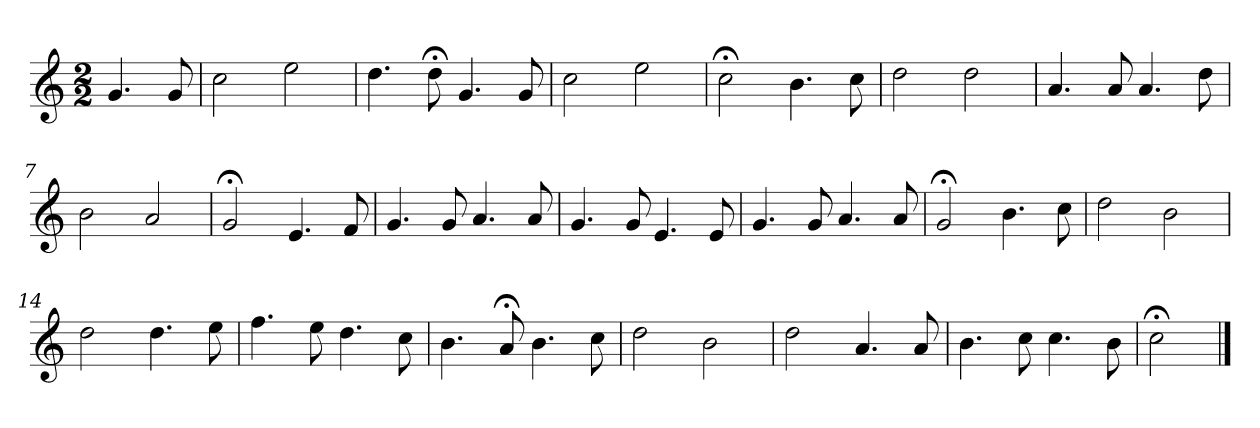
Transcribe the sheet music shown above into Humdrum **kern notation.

**kern
*part1
*staff1
*k[]
*C:
*M2/2
*MM120
=
4.g
8g
=1
2cc
2ee
=2
4.dd
8dd;<
4.g
8g
=3
2cc
2ee
=4
2cc;<
4.b
8cc
=5
2dd
2dd
=6
4.a
8a
4.a
8dd
=7
2b
2a
=8
2g;<
4.e
8f
=9
4.g
8g
4.a
8a
=10
4.g
8g
4.e
8e
=11
4.g
8g
4.a
8a
=12
2g;<
4.b
8cc
=13
2dd
2b
=14
2dd
4.dd
8ee
=15
4.ff
8ee
4.dd
8cc
=16
4.b
8a;<
4.b
8cc
=17
2dd
2b
=18
2dd
4.a
8a
=19
4.b
8cc
4.cc
8b
=20
2cc;<
==
*-
